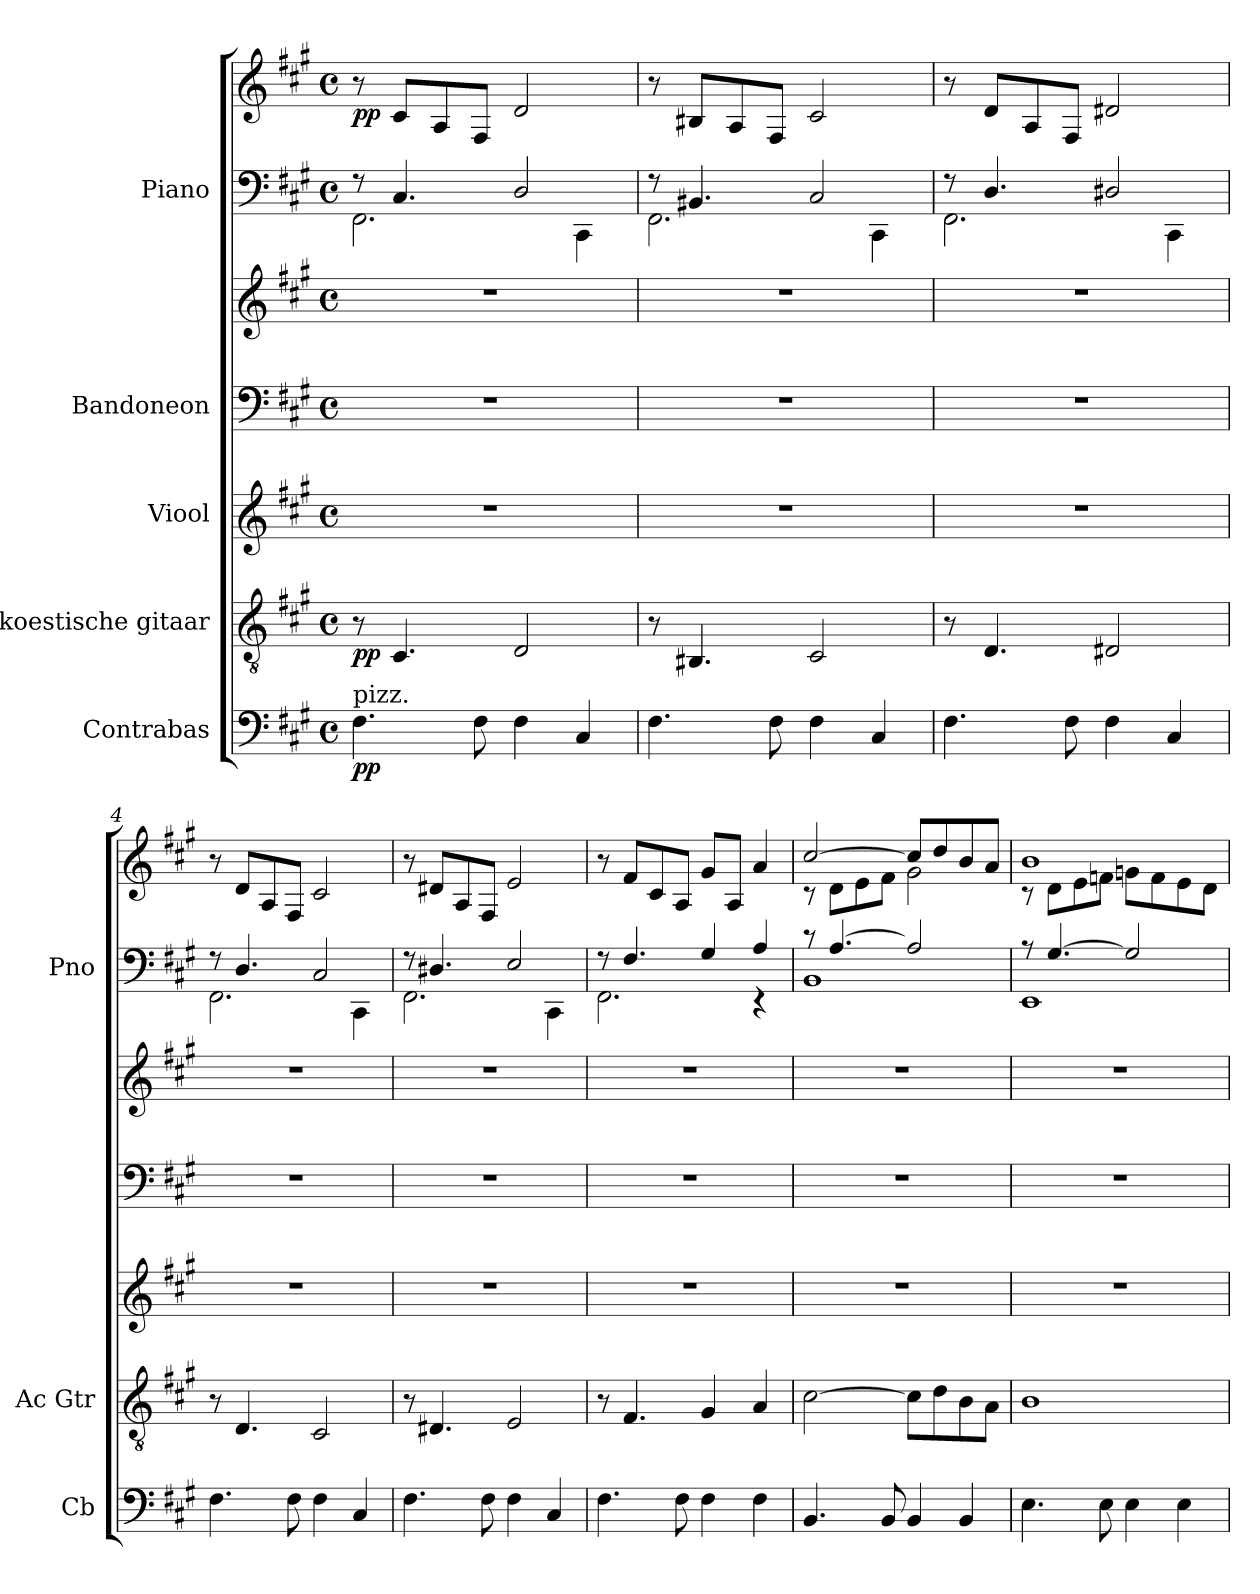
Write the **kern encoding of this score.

**kern	**dynam	**kern	**dynam	**kern	**kern	**kern	**kern	**kern	**dynam
*part5	*part5	*part4	*part4	*part3	*part2	*part2	*part1	*part1	*part1
*staff7	*staff7	*staff6	*staff6	*staff5	*staff4	*staff3	*staff2	*staff1	*staff1/2
*I"Contrabas	*	*I"Akoestische gitaar	*	*I"Viool	*I"Bandoneon	*	*I"Piano	*	*
*I'Cb	*	*I'Ac Gtr	*	*	*	*	*I'Pno	*	*
*clefF4	*	*clefGv2	*	*clefG2	*clefF4	*clefG2	*clefF4	*clefG2	*
*ITrd7c12	*	*	*	*	*	*	*	*	*
*k[f#c#g#]	*	*k[f#c#g#]	*	*k[f#c#g#]	*k[f#c#g#]	*k[f#c#g#]	*k[f#c#g#]	*k[f#c#g#]	*
*M4/4	*	*M4/4	*	*M4/4	*M4/4	*M4/4	*M4/4	*M4/4	*
*met(c)	*	*met(c)	*	*met(c)	*met(c)	*met(c)	*met(c)	*met(c)	*
*MM85	*	*MM85	*	*MM85	*MM85	*MM85	*MM85	*MM85	*
=1	=1	=1	=1	=1	=1	=1	=1	=1	=1
*	*	*	*	*	*	*	*^	*	*
!LO:TX:a:t=pizz.	!	!	!	!	!	!	!	!	!	!
!	!LO:DY:b	!	!LO:DY:b	!	!	!	!	!	!	!LO:DY:b
4.FF#\	pp	8r	pp	1r	1r	1r	8r	2.FF#\	8r	pp
.	.	4.C#/	.	.	.	.	4.C#/	.	8c#/L	.
.	.	.	.	.	.	.	.	.	8A/	.
8FF#\	.	.	.	.	.	.	.	.	8F#/J	.
4FF#\	.	2D/	.	.	.	.	2D/	.	2d/	.
4CC#/	.	.	.	.	.	.	.	4CC#\	.	.
=2	=2	=2	=2	=2	=2	=2	=2	=2	=2	=2
4.FF#\	.	8r	.	1r	1r	1r	8r	2.FF#\	8r	.
.	.	4.BB#X/	.	.	.	.	4.BB#X/	.	8B#X/L	.
.	.	.	.	.	.	.	.	.	8A/	.
8FF#\	.	.	.	.	.	.	.	.	8F#/J	.
4FF#\	.	2C#/	.	.	.	.	2C#/	.	2c#/	.
4CC#/	.	.	.	.	.	.	.	4CC#\	.	.
=3	=3	=3	=3	=3	=3	=3	=3	=3	=3	=3
4.FF#\	.	8r	.	1r	1r	1r	8r	2.FF#\	8r	.
.	.	4.D/	.	.	.	.	4.D/	.	8d/L	.
.	.	.	.	.	.	.	.	.	8A/	.
8FF#\	.	.	.	.	.	.	.	.	8F#/J	.
4FF#\	.	2D#X/	.	.	.	.	2D#X/	.	2d#X/	.
4CC#/	.	.	.	.	.	.	.	4CC#\	.	.
=4	=4	=4	=4	=4	=4	=4	=4	=4	=4	=4
4.FF#\	.	8r	.	1r	1r	1r	8r	2.FF#\	8r	.
.	.	4.D/	.	.	.	.	4.D/	.	8d/L	.
.	.	.	.	.	.	.	.	.	8A/	.
8FF#\	.	.	.	.	.	.	.	.	8F#/J	.
4FF#\	.	2C#/	.	.	.	.	2C#/	.	2c#/	.
4CC#/	.	.	.	.	.	.	.	4CC#\	.	.
!!LO:LB:g=z
=5	=5	=5	=5	=5	=5	=5	=5	=5	=5	=5
4.FF#\	.	8r	.	1r	1r	1r	8r	2.FF#\	8r	.
.	.	4.D#X/	.	.	.	.	4.D#X/	.	8d#X/L	.
.	.	.	.	.	.	.	.	.	8A/	.
8FF#\	.	.	.	.	.	.	.	.	8F#/J	.
4FF#\	.	2E/	.	.	.	.	2E/	.	2e/	.
4CC#/	.	.	.	.	.	.	.	4CC#\	.	.
=6	=6	=6	=6	=6	=6	=6	=6	=6	=6	=6
4.FF#\	.	8r	.	1r	1r	1r	8r	2.FF#\	8r	.
.	.	4.F#/	.	.	.	.	4.F#/	.	8f#/L	.
.	.	.	.	.	.	.	.	.	8c#/	.
8FF#\	.	.	.	.	.	.	.	.	8A/J	.
4FF#\	.	4G#/	.	.	.	.	4G#/	.	8g#/L	.
.	.	.	.	.	.	.	.	.	8A/J	.
4FF#\	.	4A/	.	.	.	.	4A/	4r	4a/	.
=7	=7	=7	=7	=7	=7	=7	=7	=7	=7	=7
*	*	*	*	*	*	*	*	*	*^	*
4.BBB/	.	[2c#\	.	1r	1r	1r	8r	1BB	[2cc#/	8r	.
.	.	.	.	.	.	.	[4.A/	.	.	8d\L	.
.	.	.	.	.	.	.	.	.	.	8e\	.
8BBB/	.	.	.	.	.	.	.	.	.	8f#\J	.
4BBB/	.	8c#\L]	.	.	.	.	2A/]	.	8cc#/L]	2g#\	.
.	.	8d\	.	.	.	.	.	.	8dd/	.	.
4BBB/	.	8B\	.	.	.	.	.	.	8b/	.	.
.	.	8A\J	.	.	.	.	.	.	8a/J	.	.
=8	=8	=8	=8	=8	=8	=8	=8	=8	=8	=8	=8
4.EE\	.	1B	.	1r	1r	1r	8r	1EE	1b	8r	.
.	.	.	.	.	.	.	[4.G#/	.	.	8d\L	.
.	.	.	.	.	.	.	.	.	.	8e\	.
8EE\	.	.	.	.	.	.	.	.	.	8fn\J	.
4EE\	.	.	.	.	.	.	2G#/]	.	.	8gn\L	.
.	.	.	.	.	.	.	.	.	.	8f\	.
4EE\	.	.	.	.	.	.	.	.	.	8e\	.
.	.	.	.	.	.	.	.	.	.	8d\J	.
*	*	*	*	*	*	*	*v	*v	*	*	*
*	*	*	*	*	*	*	*	*v	*v	*
=	=	=	=	=	=	=	=	=	=
*-	*-	*-	*-	*-	*-	*-	*-	*-	*-
